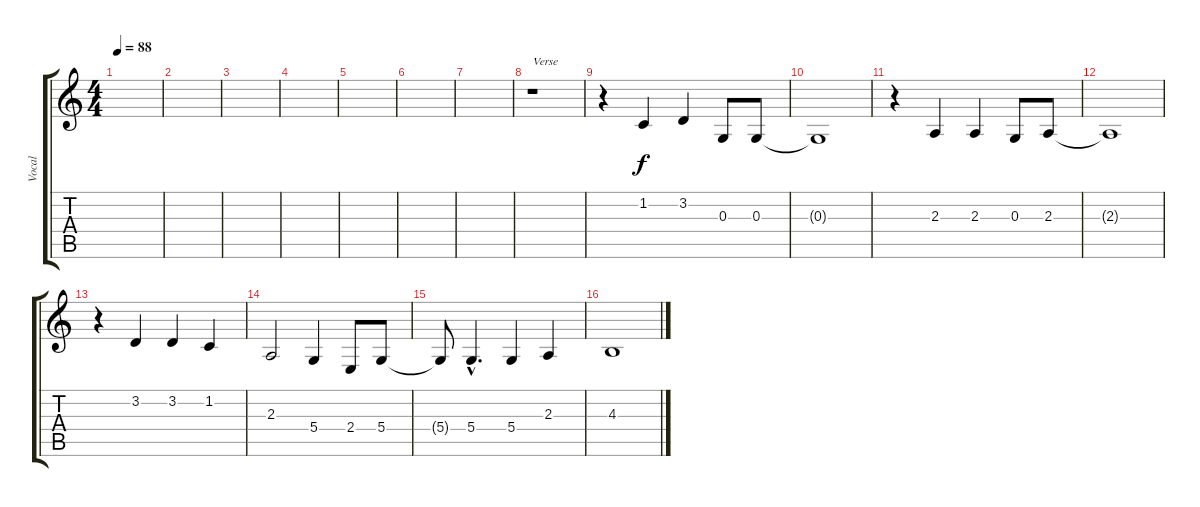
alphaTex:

\track ("Vocal" "Vocal") {instrument cello}
\staff {score tabs}
\tuning (E4 B3 G3 D3 A2 E2) {hide}
\ts (4 4)
\tempo 88
\clef g2
\ks c
|
|
|
|
|
|
|
r.1{txt "Verse"} |
r.4 1.2.4 3.2.4 0.3.8 0.3.8 |
0.3{t}.1 |
r.4 2.3.4 2.3.4 0.3.8 2.3.8 |
2.3{t}.1 |
r.4 3.2.4 3.2.4 1.2.4 |
2.3.2 5.4.4 2.4.8 5.4.8 |
5.4{t}.8 5.4{hac}.4{d} 5.4.4 2.3.4 |
4.3.1
